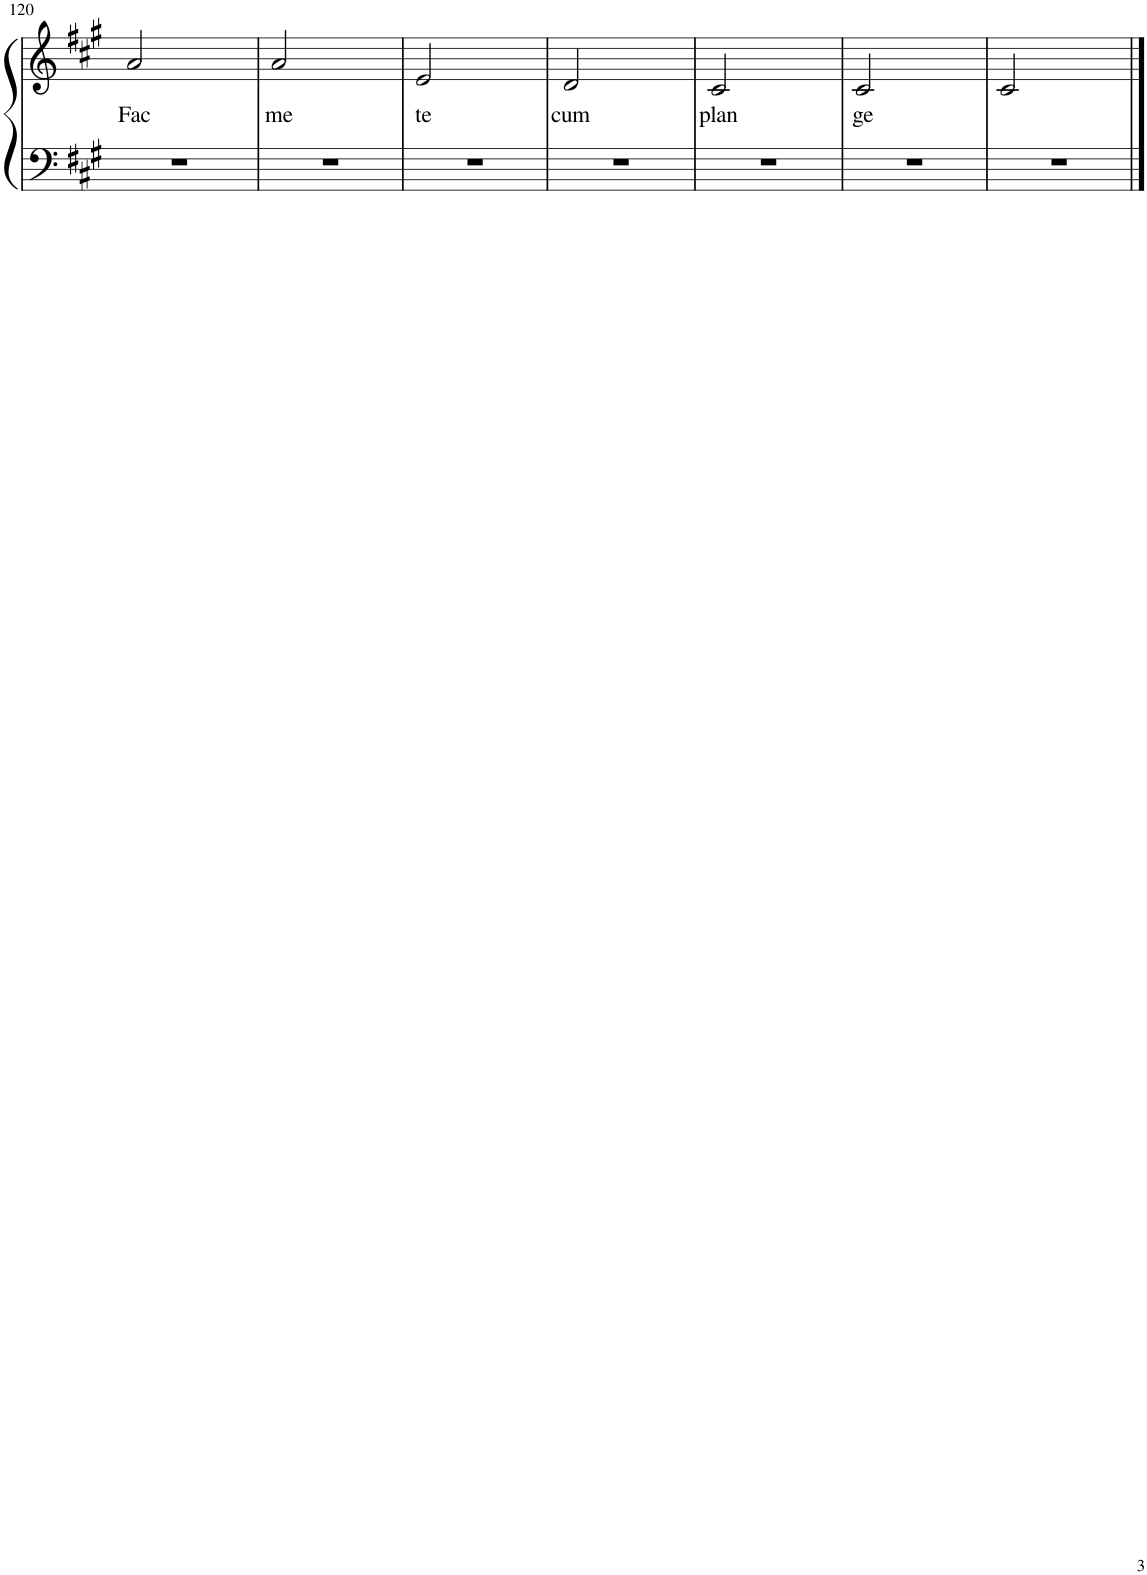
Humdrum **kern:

**kern	**kern	**text
*part1	*part1	*part1
*staff2	*staff1	*staff1
*I"Piano	*	*
*I'Pno.	*	*
!!LO:PB:g=z
*clefF4	*clefG2	*
*k[f#c#g#]	*k[f#c#g#]	*
*M2/4	*M2/4	*
=120	=120	=120
!	!	!LO:LY:b
2r	2a/	Fac
=121	=121	=121
!	!	!LO:LY:b
2r	2a/	me
=122	=122	=122
!	!	!LO:LY:b
2r	2e/	te
=123	=123	=123
!	!	!LO:LY:b
2r	2d/	cum
=124	=124	=124
!	!	!LO:LY:b
2r	2c#/	plan
=125	=125	=125
!	!	!LO:LY:b
2r	2c#/	ge
=126	=126	=126
2r	2c#/	.
==	==	==
*-	*-	*-
